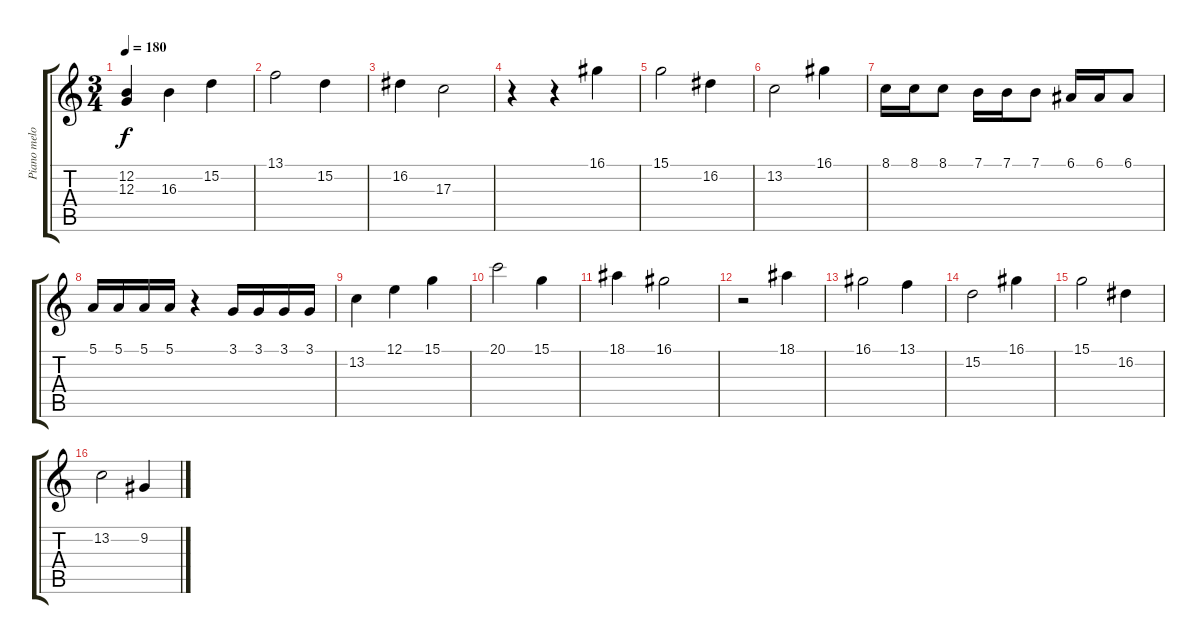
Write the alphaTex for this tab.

\track ("Piano melody" "Piano melo") {instrument acousticgrandpiano}
\staff {score tabs}
\tuning (E4 B3 G3 D3 A2 E2) {hide}
\ts (3 4)
\tempo 180
\clef g2
\ks c
(12.2 12.3).4{dy f} 16.3.4 15.2.4 |
13.1.2 15.2.4 |
16.2.4 17.3.2 |
r.4 r.4 16.1.4 |
15.1.2 16.2.4 |
13.2.2 16.1.4 |
8.1.16 8.1.16 8.1.8 7.1.16 7.1.16 7.1.8 6.1.16 6.1.16 6.1.8 |
5.1.16 5.1.16 5.1.16 5.1.16 r.4 3.1.16 3.1.16 3.1.16 3.1.16 |
13.2.4 12.1.4 15.1.4 |
20.1.2 15.1.4 |
18.1.4 16.1.2 |
r.2 18.1.4 |
16.1.2 13.1.4 |
15.2.2 16.1.4 |
15.1.2 16.2.4 |
13.2.2 9.2.4
